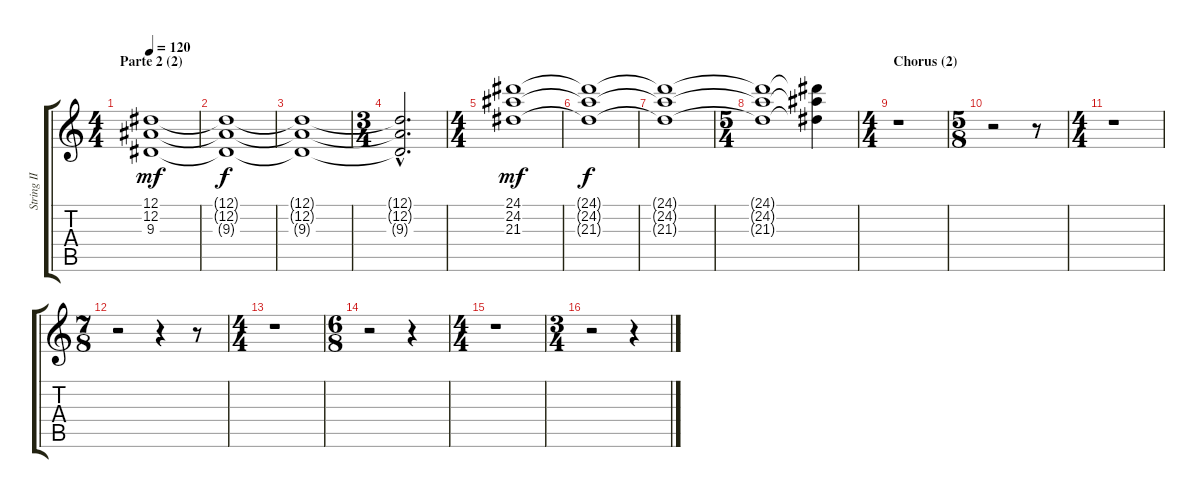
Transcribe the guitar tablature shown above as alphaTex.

\track ("String II" "String II") {instrument stringensemble1}
\staff {score tabs}
\tuning (Eb4 Bb3 Gb3 Db3 Ab2 Eb2) {hide}
\ts (4 4)
\section ("" "Parte 2 (2)")
\tempo 120
\clef g2
\ks c
(12.1 12.2 9.3).1{dy mf instrument stringensemble1} |
(12.1{t} 12.2{t} 9.3{t}).1{dy f} |
(12.1{t} 12.2{t} 9.3{t}).1 |
\ts (3 4)
(12.1{hac t} 12.2{hac t} 9.3{hac t}).2{d} |
\ts (4 4)
(24.1 24.2 21.3).1{dy mf instrument stringensemble1} |
(24.1{t} 24.2{t} 21.3{t}).1{dy f} |
(24.1{t} 24.2{t} 21.3{t}).1 |
\ts (5 4)
(24.1{t} 24.2{t} 21.3{t}).1 (24.1{t} 24.2{t} 21.3{t}).4 |
\ts (4 4)
\section ("" "Chorus (2)")
r.1 |
\ts (5 8)
r.2 r.8 |
\ts (4 4)
r.1 |
\ts (7 8)
r.2 r.4 r.8 |
\ts (4 4)
r.1 |
\ts (6 8)
r.2 r.4 |
\ts (4 4)
r.1 |
\ts (3 4)
r.2 r.4
